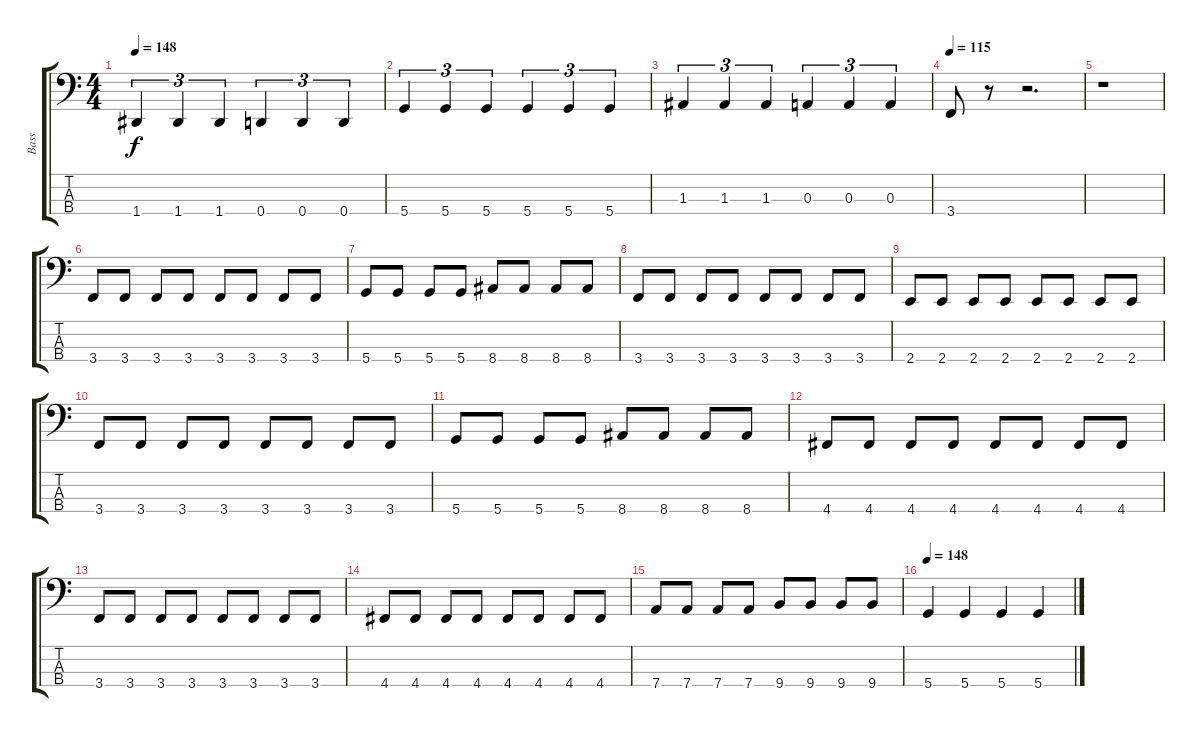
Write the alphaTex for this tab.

\track ("Bass" "Bass") {instrument electricbassfinger}
\staff {score tabs}
\tuning (G2 D2 A1 D1) {hide}
\ts (4 4)
\tempo 148
\clef f4
\ks c
1.4.4{tu (3 2) dy f} 1.4.4{tu (3 2)} 1.4.4{tu (3 2)} 0.4.4{tu (3 2)} 0.4.4{tu (3 2)} 0.4.4{tu (3 2)} |
5.4.4{tu (3 2)} 5.4.4{tu (3 2)} 5.4.4{tu (3 2)} 5.4.4{tu (3 2)} 5.4.4{tu (3 2)} 5.4.4{tu (3 2)} |
1.3.4{tu (3 2)} 1.3.4{tu (3 2)} 1.3.4{tu (3 2)} 0.3.4{tu (3 2)} 0.3.4{tu (3 2)} 0.3.4{tu (3 2)} |
\tempo 115
3.4.8 r.8 r.2{d} |
r.1 |
3.4.8 3.4.8 3.4.8 3.4.8 3.4.8 3.4.8 3.4.8 3.4.8 |
5.4.8 5.4.8 5.4.8 5.4.8 8.4.8 8.4.8 8.4.8 8.4.8 |
3.4.8 3.4.8 3.4.8 3.4.8 3.4.8 3.4.8 3.4.8 3.4.8 |
2.4.8 2.4.8 2.4.8 2.4.8 2.4.8 2.4.8 2.4.8 2.4.8 |
3.4.8 3.4.8 3.4.8 3.4.8 3.4.8 3.4.8 3.4.8 3.4.8 |
5.4.8 5.4.8 5.4.8 5.4.8 8.4.8 8.4.8 8.4.8 8.4.8 |
4.4.8 4.4.8 4.4.8 4.4.8 4.4.8 4.4.8 4.4.8 4.4.8 |
3.4.8 3.4.8 3.4.8 3.4.8 3.4.8 3.4.8 3.4.8 3.4.8 |
4.4.8 4.4.8 4.4.8 4.4.8 4.4.8 4.4.8 4.4.8 4.4.8 |
7.4.8 7.4.8 7.4.8 7.4.8 9.4.8 9.4.8 9.4.8 9.4.8 |
\tempo 148
5.4.4 5.4.4 5.4.4 5.4.4
